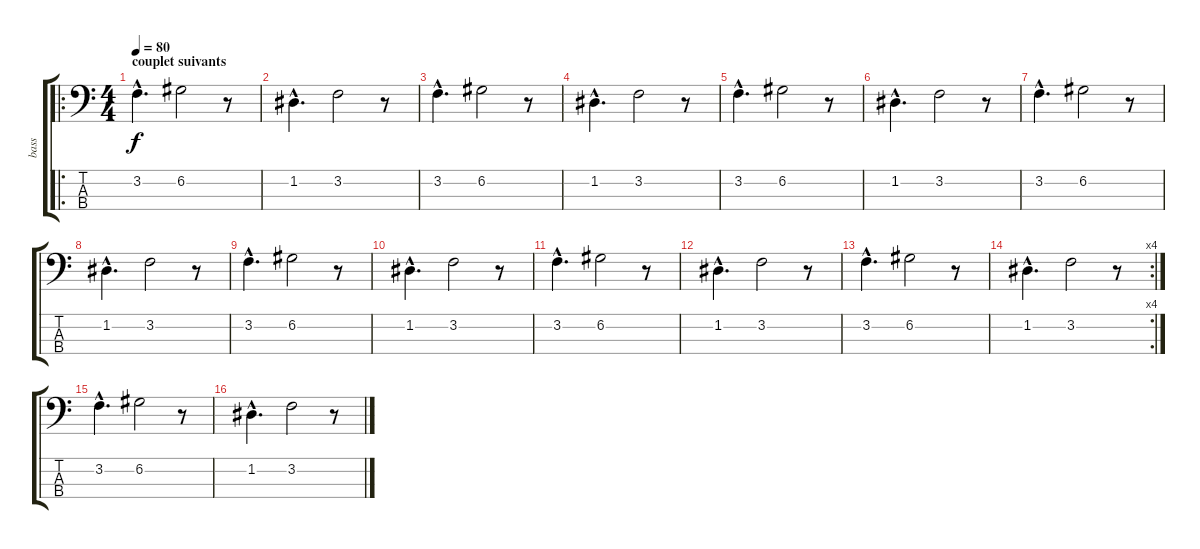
\track ("bass" "bass") {instrument electricbassfinger}
\staff {score tabs}
\tuning (G2 D2 A1 E1) {hide}
\ro
\ts (4 4)
\section ("" "couplet suivants")
\tempo 80
\clef f4
\ks c
3.2{hac}.4{d dy f} 6.2.2 r.8 |
1.2{hac}.4{d} 3.2.2 r.8 |
3.2{hac}.4{d} 6.2.2 r.8 |
1.2{hac}.4{d} 3.2.2 r.8 |
3.2{hac}.4{d} 6.2.2 r.8 |
1.2{hac}.4{d} 3.2.2 r.8 |
3.2{hac}.4{d} 6.2.2 r.8 |
1.2{hac}.4{d} 3.2.2 r.8 |
3.2{hac}.4{d} 6.2.2 r.8 |
1.2{hac}.4{d} 3.2.2 r.8 |
3.2{hac}.4{d} 6.2.2 r.8 |
1.2{hac}.4{d} 3.2.2 r.8 |
3.2{hac}.4{d} 6.2.2 r.8 |
\rc 4
1.2{hac}.4{d} 3.2.2 r.8 |
3.2{hac}.4{d} 6.2.2 r.8 |
1.2{hac}.4{d} 3.2.2 r.8
